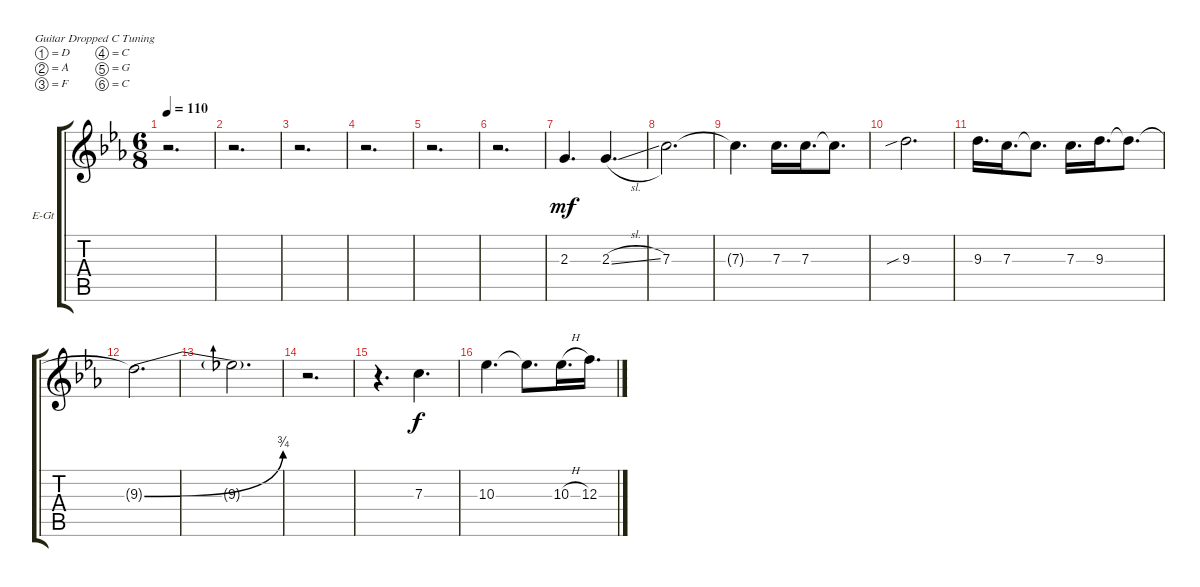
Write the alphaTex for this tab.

\bracketExtendMode groupsimilarinstruments
\firstSystemTrackNameOrientation horizontal
\otherSystemsTrackNameOrientation horizontal
\track ("Lead Overdub" "E-Gt") {instrument overdrivenguitar}
\staff {score tabs}
\tuning (D4 A3 F3 C3 G2 C2)
\ts (6 8)
\tempo 110
\clef g2
\ks cminor
r.2{d dy p} |
r.2{d} |
r.2{d} |
r.2{d} |
r.2{d} |
r.2{d} |
2.3.4{d dy mf} 2.3{sl}.4{d} |
7.3.2{d} |
7.3{t}.4{d} 7.3.16{d} 7.3.16{d} 7.3{t}.8{d} |
9.3{sib}.2{d} |
9.3.16{d} 7.3.16{d} 7.3{t}.8{d} 7.3.16{d} 9.3.16{d} 9.3{t}.8{d} |
9.3{be (bend 0 0 44.4 3) t}.2{d} |
9.3{t}.2{d} |
r.2{d} |
r.4{d} 7.3.4{d dy f} |
10.3.4{d} 10.3{t}.8{d} 10.3{h}.16{d} 12.3.16{d}
